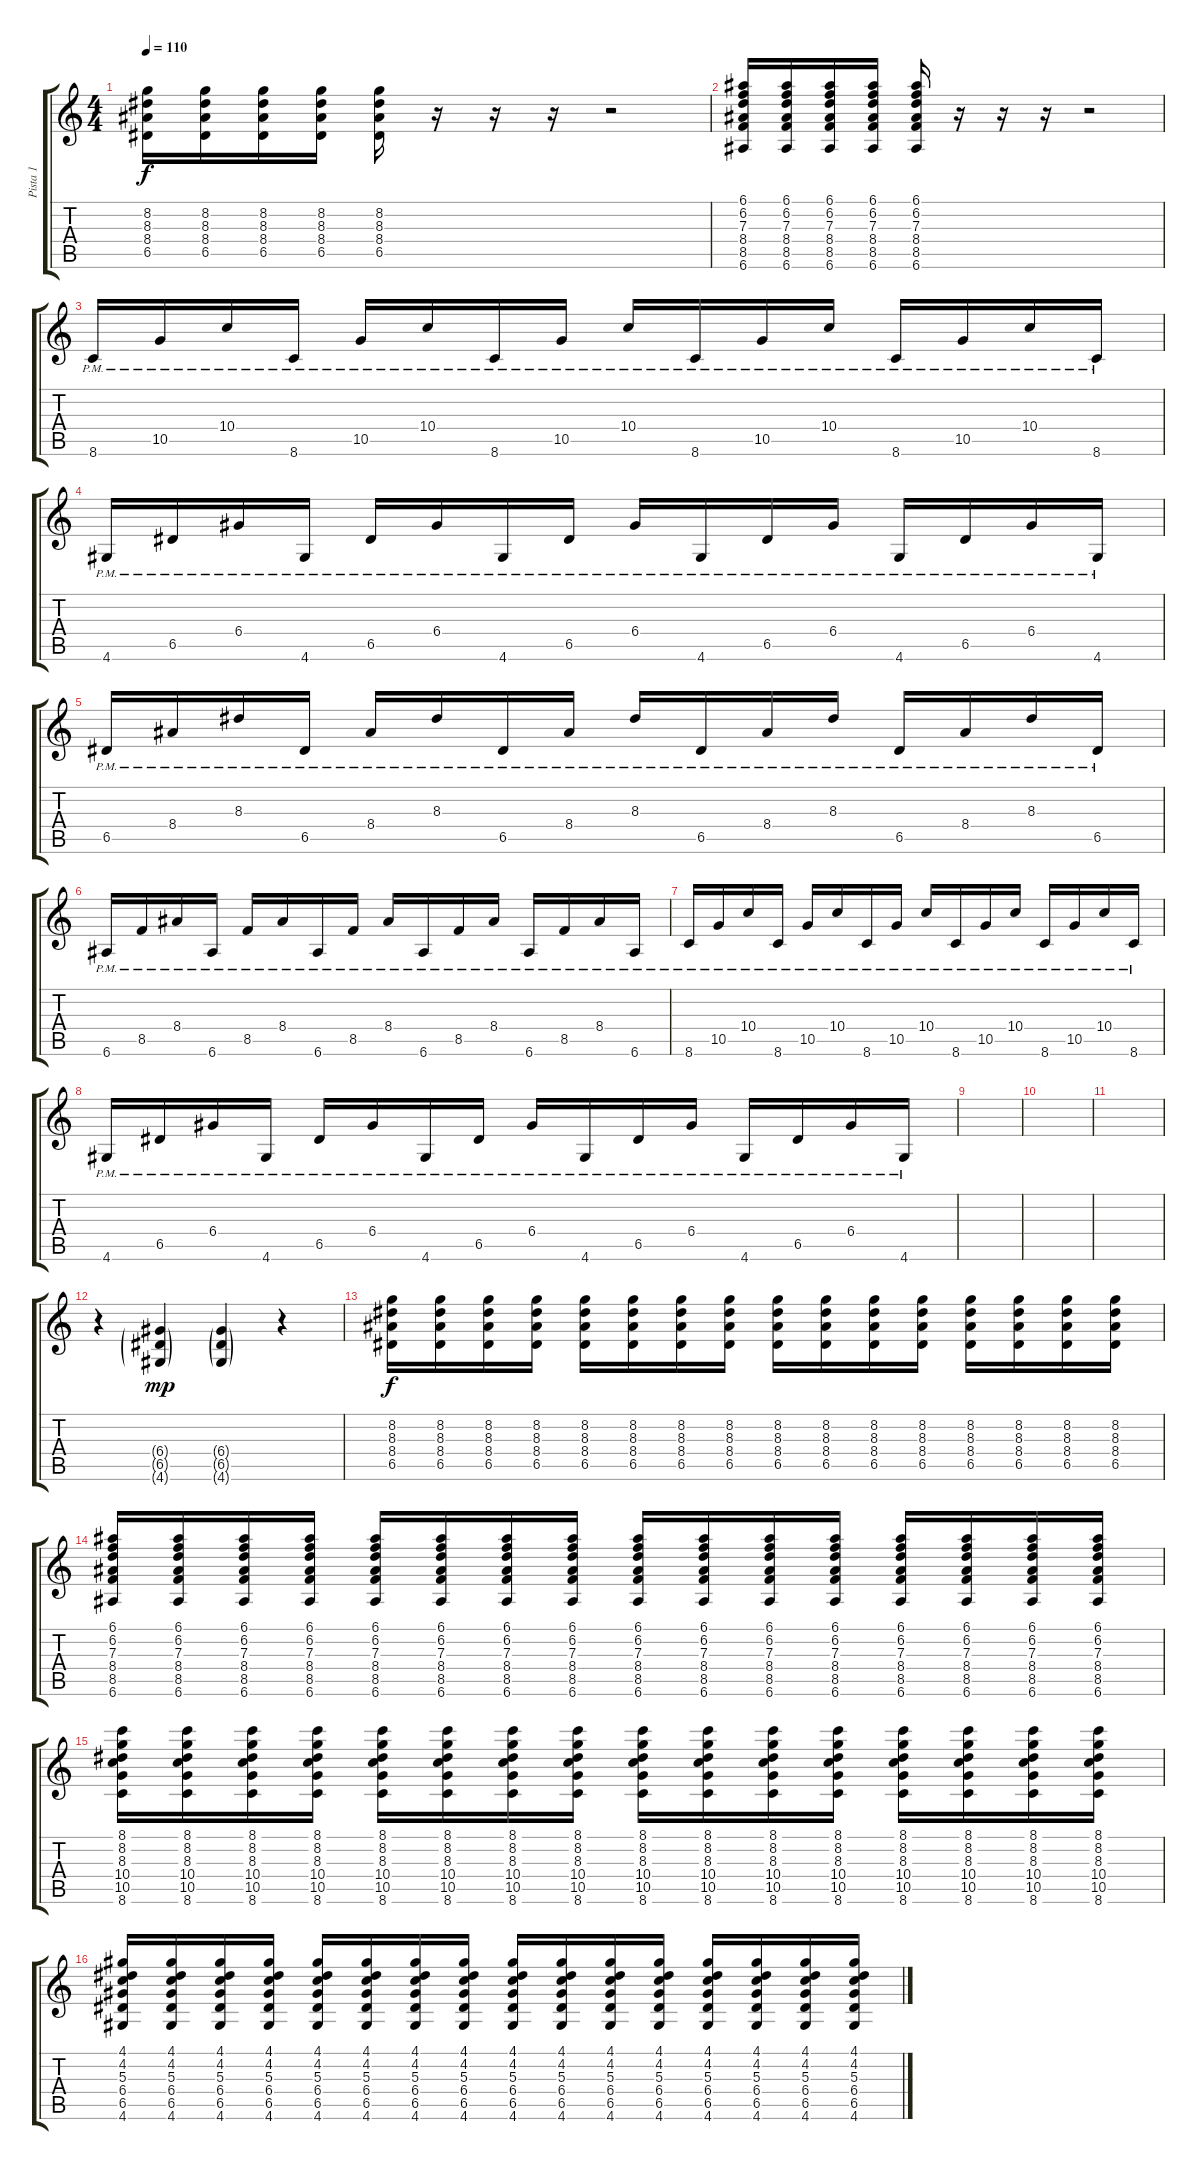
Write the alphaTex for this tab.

\track ("Pista 1" "Pista 1") {instrument overdrivenguitar}
\staff {score tabs}
\tuning (E4 B3 G3 D3 A2 E2) {hide}
\ts (4 4)
\tempo 110
\clef g2
\ks c
(8.2 8.3 8.4 6.5).16{dy f} (8.2 8.3 8.4 6.5).16 (8.2 8.3 8.4 6.5).16 (8.2 8.3 8.4 6.5).16 (8.2 8.3 8.4 6.5).16 r.16 r.16 r.16 r.2 |
(6.1 6.2 7.3 8.4 8.5 6.6).16 (6.1 6.2 7.3 8.4 8.5 6.6).16 (6.1 6.2 7.3 8.4 8.5 6.6).16 (6.1 6.2 7.3 8.4 8.5 6.6).16 (6.1 6.2 7.3 8.4 8.5 6.6).16 r.16 r.16 r.16 r.2 |
8.6{pm}.16 10.5{pm}.16 10.4{pm}.16 8.6{pm}.16 10.5{pm}.16 10.4{pm}.16 8.6{pm}.16 10.5{pm}.16 10.4{pm}.16 8.6{pm}.16 10.5{pm}.16 10.4{pm}.16 8.6{pm}.16 10.5{pm}.16 10.4{pm}.16 8.6{pm}.16 |
4.6{pm}.16 6.5{pm}.16 6.4{pm}.16 4.6{pm}.16 6.5{pm}.16 6.4{pm}.16 4.6{pm}.16 6.5{pm}.16 6.4{pm}.16 4.6{pm}.16 6.5{pm}.16 6.4{pm}.16 4.6{pm}.16 6.5{pm}.16 6.4{pm}.16 4.6{pm}.16 |
6.5{pm}.16 8.4{pm}.16 8.3{pm}.16 6.5{pm}.16 8.4{pm}.16 8.3{pm}.16 6.5{pm}.16 8.4{pm}.16 8.3{pm}.16 6.5{pm}.16 8.4{pm}.16 8.3{pm}.16 6.5{pm}.16 8.4{pm}.16 8.3{pm}.16 6.5{pm}.16 |
6.6{pm}.16 8.5{pm}.16 8.4{pm}.16 6.6{pm}.16 8.5{pm}.16 8.4{pm}.16 6.6{pm}.16 8.5{pm}.16 8.4{pm}.16 6.6{pm}.16 8.5{pm}.16 8.4{pm}.16 6.6{pm}.16 8.5{pm}.16 8.4{pm}.16 6.6{pm}.16 |
8.6{pm}.16 10.5{pm}.16 10.4{pm}.16 8.6{pm}.16 10.5{pm}.16 10.4{pm}.16 8.6{pm}.16 10.5{pm}.16 10.4{pm}.16 8.6{pm}.16 10.5{pm}.16 10.4{pm}.16 8.6{pm}.16 10.5{pm}.16 10.4{pm}.16 8.6{pm}.16 |
4.6{pm}.16 6.5{pm}.16 6.4{pm}.16 4.6{pm}.16 6.5{pm}.16 6.4{pm}.16 4.6{pm}.16 6.5{pm}.16 6.4{pm}.16 4.6{pm}.16 6.5{pm}.16 6.4{pm}.16 4.6{pm}.16 6.5{pm}.16 6.4{pm}.16 4.6{pm}.16 |
|
|
|
r.4 (6.4{g} 6.5{g} 4.6{g}).4{dy mp} (6.4{g} 6.5{g} 4.6{g}).4 r.4 |
(8.2 8.3 8.4 6.5).16{dy f} (8.2 8.3 8.4 6.5).16 (8.2 8.3 8.4 6.5).16 (8.2 8.3 8.4 6.5).16 (8.2 8.3 8.4 6.5).16 (8.2 8.3 8.4 6.5).16 (8.2 8.3 8.4 6.5).16 (8.2 8.3 8.4 6.5).16 (8.2 8.3 8.4 6.5).16 (8.2 8.3 8.4 6.5).16 (8.2 8.3 8.4 6.5).16 (8.2 8.3 8.4 6.5).16 (8.2 8.3 8.4 6.5).16 (8.2 8.3 8.4 6.5).16 (8.2 8.3 8.4 6.5).16 (8.2 8.3 8.4 6.5).16 |
(6.1 6.2 7.3 8.4 8.5 6.6).16 (6.1 6.2 7.3 8.4 8.5 6.6).16 (6.1 6.2 7.3 8.4 8.5 6.6).16 (6.1 6.2 7.3 8.4 8.5 6.6).16 (6.1 6.2 7.3 8.4 8.5 6.6).16 (6.1 6.2 7.3 8.4 8.5 6.6).16 (6.1 6.2 7.3 8.4 8.5 6.6).16 (6.1 6.2 7.3 8.4 8.5 6.6).16 (6.1 6.2 7.3 8.4 8.5 6.6).16 (6.1 6.2 7.3 8.4 8.5 6.6).16 (6.1 6.2 7.3 8.4 8.5 6.6).16 (6.1 6.2 7.3 8.4 8.5 6.6).16 (6.1 6.2 7.3 8.4 8.5 6.6).16 (6.1 6.2 7.3 8.4 8.5 6.6).16 (6.1 6.2 7.3 8.4 8.5 6.6).16 (6.1 6.2 7.3 8.4 8.5 6.6).16 |
(8.1 8.2 8.3 10.4 10.5 8.6).16 (8.1 8.2 8.3 10.4 10.5 8.6).16 (8.1 8.2 8.3 10.4 10.5 8.6).16 (8.1 8.2 8.3 10.4 10.5 8.6).16 (8.1 8.2 8.3 10.4 10.5 8.6).16 (8.1 8.2 8.3 10.4 10.5 8.6).16 (8.1 8.2 8.3 10.4 10.5 8.6).16 (8.1 8.2 8.3 10.4 10.5 8.6).16 (8.1 8.2 8.3 10.4 10.5 8.6).16 (8.1 8.2 8.3 10.4 10.5 8.6).16 (8.1 8.2 8.3 10.4 10.5 8.6).16 (8.1 8.2 8.3 10.4 10.5 8.6).16 (8.1 8.2 8.3 10.4 10.5 8.6).16 (8.1 8.2 8.3 10.4 10.5 8.6).16 (8.1 8.2 8.3 10.4 10.5 8.6).16 (8.1 8.2 8.3 10.4 10.5 8.6).16 |
(4.1 4.2 5.3 6.4 6.5 4.6).16 (4.1 4.2 5.3 6.4 6.5 4.6).16 (4.1 4.2 5.3 6.4 6.5 4.6).16 (4.1 4.2 5.3 6.4 6.5 4.6).16 (4.1 4.2 5.3 6.4 6.5 4.6).16 (4.1 4.2 5.3 6.4 6.5 4.6).16 (4.1 4.2 5.3 6.4 6.5 4.6).16 (4.1 4.2 5.3 6.4 6.5 4.6).16 (4.1 4.2 5.3 6.4 6.5 4.6).16 (4.1 4.2 5.3 6.4 6.5 4.6).16 (4.1 4.2 5.3 6.4 6.5 4.6).16 (4.1 4.2 5.3 6.4 6.5 4.6).16 (4.1 4.2 5.3 6.4 6.5 4.6).16 (4.1 4.2 5.3 6.4 6.5 4.6).16 (4.1 4.2 5.3 6.4 6.5 4.6).16 (4.1 4.2 5.3 6.4 6.5 4.6).16
